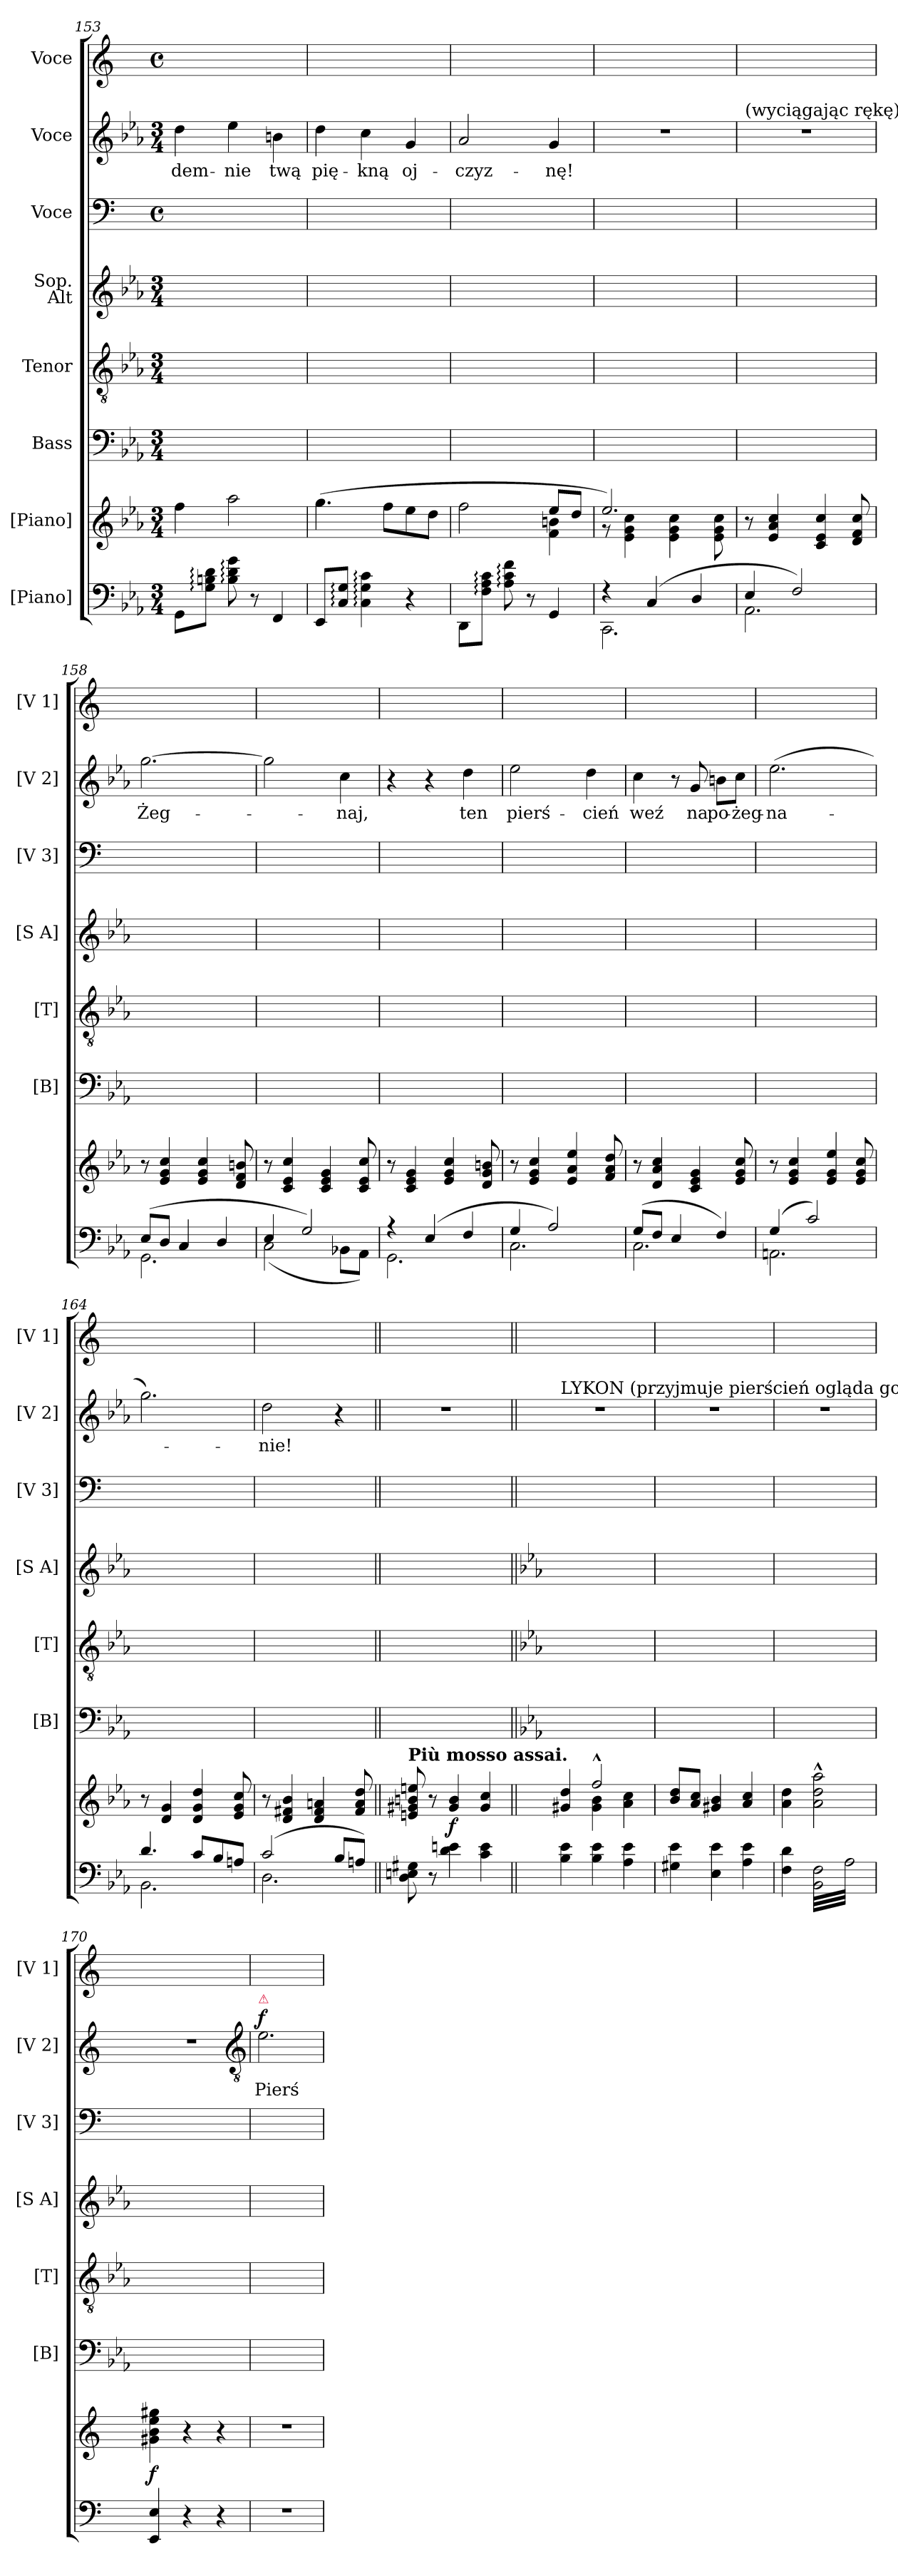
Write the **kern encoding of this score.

**kern	**kern	**dynam	**kern	**kern	**kern	**kern	**kern	**text	**dynam	**kern
*part8	*part7	*part7	*part6	*part5	*part4	*part3	*part2	*part2	*part2	*part1
*staff8	*staff7	*staff7	*staff6	*staff5	*staff4	*staff3	*staff2	*staff2	*staff2	*staff1
*I"[Piano]	*I"[Piano]	*	*I"Bass	*I"Tenor	*I"Sop.\nAlt	*I"Voce	*I"Voce	*	*	*I"Voce
*	*	*	*I'[B]	*I'[T]	*I'[S A]	*I'[V 3]	*I'[V 2]	*	*	*I'[V 1]
*clefF4	*clefG2	*	*clefF4	*clefGv2	*clefG2	*clefF4	*clefG2	*	*	*clefG2
*k[b-e-a-]	*k[b-e-a-]	*	*k[b-e-a-]	*k[b-e-a-]	*k[b-e-a-]	*k[]	*k[b-e-a-]	*	*	*k[]
*M3/4	*M3/4	*	*M3/4	*M3/4	*M3/4	*M4/4	*M3/4	*	*	*M4/4
*	*	*	*	*	*	*met(c)	*	*	*	*met(c)
=153	=153	=153	=153	=153	=153	=153	=153	=153	=153	=153
8GG\L	4ff\	.	2.ryy	2.ryy	2.ryy	2.ryy	4dd\	-dem-	.	2.ryy
8G:\ 8Bn:\ 8d:\J	.	.	.	.	.	.	.	.	.	.
8B:\ 8d:\ 8g:\	2aa-\	.	.	.	.	.	4ee-\	-nie	.	.
8r	.	.	.	.	.	.	.	.	.	.
4FF/	.	.	.	.	.	.	4bn\	twą	.	.
=154	=154	=154	=154	=154	=154	=154	=154	=154	=154	=154
8EE-/L	(4.gg\	.	2.ryy	2.ryy	2.ryy	2.ryy	4dd\	pię-	.	2.ryy
8C:/ 8G:/J	.	.	.	.	.	.	.	.	.	.
4C:\ 4G:\ 4c:\	.	.	.	.	.	.	4cc\	-kną	.	.
.	8ff\L	.	.	.	.	.	.	.	.	.
4r	8ee-\	.	.	.	.	.	4g/	oj-	.	.
.	8dd\J	.	.	.	.	.	.	.	.	.
=155	=155	=155	=155	=155	=155	=155	=155	=155	=155	=155
*	*^	*	*	*	*	*	*	*	*	*
8DD\L	2ff\	2ryy	.	2.ryy	2.ryy	2.ryy	2.ryy	2a-/	-czyz-	.	2.ryy
8F:\ 8A-:\ 8c:\J	.	.	.	.	.	.	.	.	.	.	.
8A-:\ 8c:\ 8f:\	.	.	.	.	.	.	.	.	.	.	.
8r	.	.	.	.	.	.	.	.	.	.	.
4GG/	8ee-/L	4f\ 4bn\	.	.	.	.	.	4g/	-nę!	.	.
.	8dd/J	.	.	.	.	.	.	.	.	.	.
=156	=156	=156	=156	=156	=156	=156	=156	=156	=156	=156	=156
*^	*	*	*	*	*	*	*	*	*	*	*
4r	2.CC\	2.ee-/)	8rg	.	2.ryy	2.ryy	2.ryy	2.ryy	2.r	.	.	2.ryy
.	.	.	4e-\ 4g\ 4cc\	.	.	.	.	.	.	.	.	.
(4C/	.	.	.	.	.	.	.	.	.	.	.	.
.	.	.	4e-\ 4g\ 4cc\	.	.	.	.	.	.	.	.	.
4D/	.	.	.	.	.	.	.	.	.	.	.	.
.	.	.	8e-\ 8g\ 8cc\	.	.	.	.	.	.	.	.	.
=157	=157	=157	=157	=157	=157	=157	=157	=157	=157	=157	=157	=157
!	!	!	!	!	!	!	!	!	!LO:TX:a:t=(wyciągając rękę)	!	!	!
*	*	*v	*v	*	*	*	*	*	*	*	*	*
4E-/	2.AA-\	8r	.	2.ryy	2.ryy	2.ryy	2.ryy	2.r	.	.	2.ryy
.	.	4e-/ 4a-/ 4cc/	.	.	.	.	.	.	.	.	.
2F/)	.	.	.	.	.	.	.	.	.	.	.
.	.	4c/ 4e-/ 4cc/	.	.	.	.	.	.	.	.	.
.	.	8d/ 8f/ 8cc/	.	.	.	.	.	.	.	.	.
=158	=158	=158	=158	=158	=158	=158	=158	=158	=158	=158	=158
(8E-/L	2.GG\	8r	.	2.ryy	2.ryy	2.ryy	2.ryy	[2.gg\	Żeg-	.	2.ryy
8D/J	.	4e-/ 4g/ 4cc/	.	.	.	.	.	.	.	.	.
4C/	.	.	.	.	.	.	.	.	.	.	.
.	.	4e-/ 4g/ 4cc/	.	.	.	.	.	.	.	.	.
4D/	.	.	.	.	.	.	.	.	.	.	.
.	.	8d/ 8f/ 8bn/	.	.	.	.	.	.	.	.	.
=159	=159	=159	=159	=159	=159	=159	=159	=159	=159	=159	=159
4E-/	(2C\	8r	.	2.ryy	2.ryy	2.ryy	2.ryy	2gg\]	.	.	2.ryy
.	.	4c/ 4e-/ 4cc/	.	.	.	.	.	.	.	.	.
2G/)	.	.	.	.	.	.	.	.	.	.	.
.	.	4c/ 4e-/ 4g/	.	.	.	.	.	.	.	.	.
.	8BB-X\L	.	.	.	.	.	.	4cc\	-naj,	.	.
.	8AA-\J)	8c/ 8e-/ 8cc/	.	.	.	.	.	.	.	.	.
=160	=160	=160	=160	=160	=160	=160	=160	=160	=160	=160	=160
4rA	2.GG\	8r	.	2.ryy	2.ryy	2.ryy	2.ryy	4r	.	.	2.ryy
.	.	4c/ 4e-/ 4g/	.	.	.	.	.	.	.	.	.
(4E-/	.	.	.	.	.	.	.	4r	.	.	.
.	.	4e-/ 4g/ 4cc/	.	.	.	.	.	.	.	.	.
4F/	.	.	.	.	.	.	.	4dd\	ten	.	.
.	.	8d/ 8g/ 8bn/	.	.	.	.	.	.	.	.	.
=161	=161	=161	=161	=161	=161	=161	=161	=161	=161	=161	=161
4G/	2.C\	8r	.	2.ryy	2.ryy	2.ryy	2.ryy	2ee-\	pierś-	.	2.ryy
.	.	4e-/ 4g/ 4cc/	.	.	.	.	.	.	.	.	.
2A-/)	.	.	.	.	.	.	.	.	.	.	.
.	.	4e-/ 4a-/ 4ee-/	.	.	.	.	.	.	.	.	.
.	.	.	.	.	.	.	.	4dd\	-cień	.	.
.	.	8f/ 8a-/ 8dd/	.	.	.	.	.	.	.	.	.
=162	=162	=162	=162	=162	=162	=162	=162	=162	=162	=162	=162
(8G/L	2.C\	8r	.	2.ryy	2.ryy	2.ryy	2.ryy	4cc\	weź	.	2.ryy
8F/J	.	4d/ 4a-/ 4cc/	.	.	.	.	.	.	.	.	.
4E-/	.	.	.	.	.	.	.	8r	.	.	.
.	.	4c/ 4e-/ 4g/	.	.	.	.	.	8g/	na	.	.
4F/)	.	.	.	.	.	.	.	8bn\L	po-	.	.
.	.	8e-/ 8g/ 8cc/	.	.	.	.	.	8cc\J	-żeg-	.	.
=163	=163	=163	=163	=163	=163	=163	=163	=163	=163	=163	=163
(4G/	2.AAn\	8r	.	2.ryy	2.ryy	2.ryy	2.ryy	(2.ee-\	-na-	.	2.ryy
.	.	4e-/ 4g/ 4cc/	.	.	.	.	.	.	.	.	.
2c/)	.	.	.	.	.	.	.	.	.	.	.
.	.	4e-/ 4g/ 4ee-/	.	.	.	.	.	.	.	.	.
.	.	8e-/ 8g/ 8cc/	.	.	.	.	.	.	.	.	.
=164	=164	=164	=164	=164	=164	=164	=164	=164	=164	=164	=164
4.d/	2.BB-\	8r	.	2.ryy	2.ryy	2.ryy	2.ryy	2.gg\)	.	.	2.ryy
.	.	4d/ 4g/	.	.	.	.	.	.	.	.	.
8c/L	.	4d/ 4g/ 4dd/	.	.	.	.	.	.	.	.	.
8B-/	.	.	.	.	.	.	.	.	.	.	.
8An/J	.	8e-/ 8g/ 8cc/	.	.	.	.	.	.	.	.	.
=165	=165	=165	=165	=165	=165	=165	=165	=165	=165	=165	=165
(2c/	2.D\	8r	.	2.ryy	2.ryy	2.ryy	2.ryy	2dd\	-nie!	.	2.ryy
.	.	4d/ 4f#X/ 4b-/	.	.	.	.	.	.	.	.	.
.	.	4d/ 4f#/ 4an/	.	.	.	.	.	.	.	.	.
8B-/L	.	.	.	.	.	.	.	4r	.	.	.
8An/J)	.	8f#/ 8a/ 8dd/	.	.	.	.	.	.	.	.	.
*v	*v	*	*	*	*	*	*	*	*	*	*
=166||	=166||	=166||	=166||	=166||	=166||	=166||	=166||	=166||	=166||	=166||
!	!LO:TX:a:B:t=Più mosso assai.	!	!	!	!	!	!	!	!	!
8D\ 8En\ 8G#X\	8en/ 8g#X/ 8bn/ 8een/	.	2.ryy	2.ryy	2.ryy	2.ryy	2.r	.	.	2.ryy
8r	8r	.	.	.	.	.	.	.	.	.
4d\ 4en\	4g#/ 4b/	f	.	.	.	.	.	.	.	.
4c\ 4e\	4g#/ 4cc/	.	.	.	.	.	.	.	.	.
=167||	=167||	=167||	=167||	=167||	=167||	=167||	=167||	=167||	=167||	=167||
*k[]	*k[]	*	*	*	*	*k[]	*k[]	*	*	*k[]
*	*^	*	*	*	*	*	*	*	*	*
!	!	!	!	!	!	!	!	!LO:TX:a:t=LYKON (przyjmuje pierścień ogląda go i ze zdziwieniem woła)	!	!	!
4B\ 4e\	4g#X/ 4dd/	4ryy	.	2.ryy	2.ryy	2.ryy	2.ryy	2.r	.	.	2.ryy
4B\ 4e\	2ff^^/	4g#\ 4b\	.	.	.	.	.	.	.	.	.
4A\ 4e\	.	4a\ 4cc\	.	.	.	.	.	.	.	.	.
*	*v	*v	*	*	*	*	*	*	*	*	*
=168	=168	=168	=168	=168	=168	=168	=168	=168	=168	=168
4G#X\ 4e\	8b/ 8dd/L	.	2.ryy	2.ryy	2.ryy	2.ryy	2.r	.	.	2.ryy
.	8a/ 8cc/J	.	.	.	.	.	.	.	.	.
4E\ 4e\	4g#X/ 4b/	.	.	.	.	.	.	.	.	.
4A\ 4e\	4a/ 4cc/	.	.	.	.	.	.	.	.	.
=169	=169	=169	=169	=169	=169	=169	=169	=169	=169	=169
4F\ 4d\	4a\ 4dd\	.	2.ryy	2.ryy	2.ryy	2.ryy	2.r	.	.	2.ryy
*tremolo	*	*	*	*	*	*	*	*	*	*
32BB\ 32F\LLL	2a^^\ 2dd^^\ 2aa^^\	.	.	.	.	.	.	.	.	.
32A\	.	.	.	.	.	.	.	.	.	.
32BB\ 32F\	.	.	.	.	.	.	.	.	.	.
32A\	.	.	.	.	.	.	.	.	.	.
32BB\ 32F\	.	.	.	.	.	.	.	.	.	.
32A\	.	.	.	.	.	.	.	.	.	.
32BB\ 32F\	.	.	.	.	.	.	.	.	.	.
32A\	.	.	.	.	.	.	.	.	.	.
32BB\ 32F\	.	.	.	.	.	.	.	.	.	.
32A\	.	.	.	.	.	.	.	.	.	.
32BB\ 32F\	.	.	.	.	.	.	.	.	.	.
32A\	.	.	.	.	.	.	.	.	.	.
32BB\ 32F\	.	.	.	.	.	.	.	.	.	.
32A\	.	.	.	.	.	.	.	.	.	.
32BB\ 32F\	.	.	.	.	.	.	.	.	.	.
32A\JJJ	.	.	.	.	.	.	.	.	.	.
*Xtremolo	*	*	*	*	*	*	*	*	*	*
=170	=170	=170	=170	=170	=170	=170	=170	=170	=170	=170
4EE/ 4E/	4g#X\ 4b\ 4ee\ 4gg#X\	f	2.ryy	2.ryy	2.ryy	2.ryy	2.r	.	.	2.ryy
.	.	.	.	.	.	.	.	.	.	.
.	.	.	.	.	.	.	.	.	.	.
.	.	.	.	.	.	.	.	.	.	.
.	.	.	.	.	.	.	.	.	.	.
.	.	.	.	.	.	.	.	.	.	.
.	.	.	.	.	.	.	.	.	.	.
.	.	.	.	.	.	.	.	.	.	.
4r	4r	.	.	.	.	.	.	.	.	.
4r	4r	.	.	.	.	.	.	.	.	.
*	*	*	*	*	*	*	*clefGv2	*	*	*
=171	=171	=171	=171	=171	=171	=171	=171	=171	=171	=171
!	!	!	!	!	!	!	!LO:TX:a:color=crimson:t=⚠	!	!	!
!	!	!	!	!	!	!	!	!	!LO:DY:a	!
2.r	2.r	.	2.ryy	2.ryy	2.ryy	2.ryy	2.e\	Pierś-	f	2.ryy
=	=	=	=	=	=	=	=	=	=	=
*-	*-	*-	*-	*-	*-	*-	*-	*-	*-	*-
